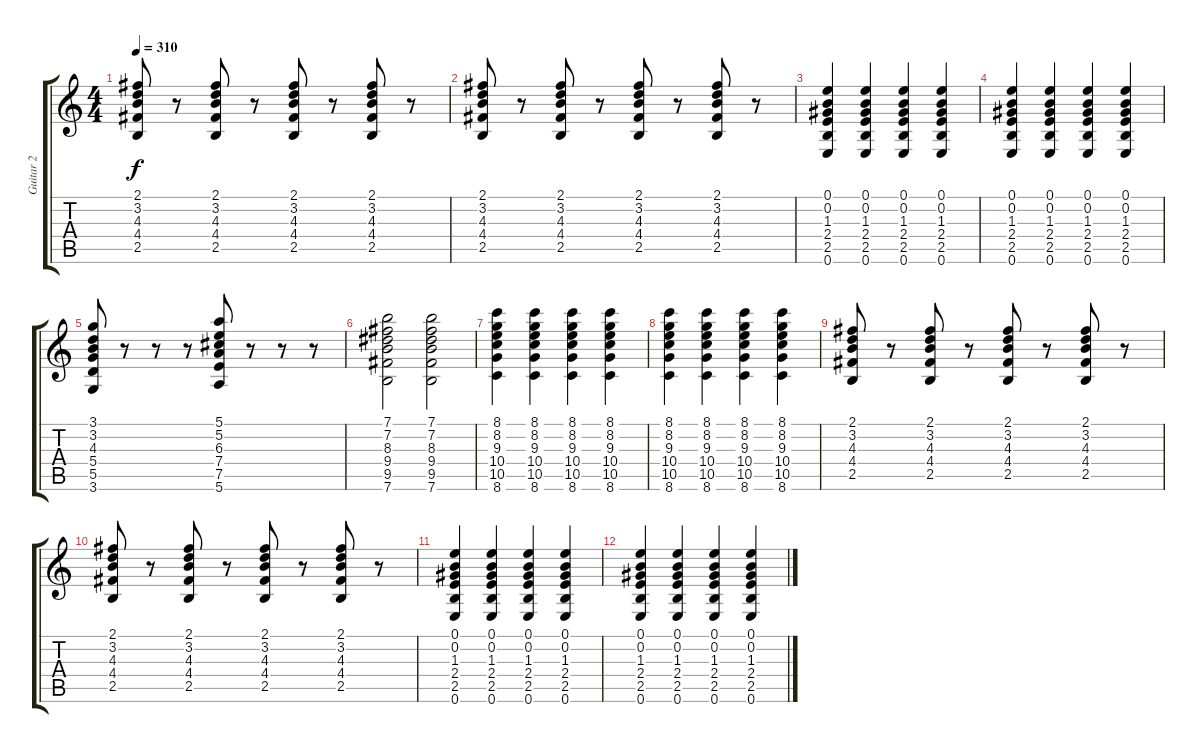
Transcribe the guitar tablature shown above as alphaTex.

\track ("Guitar 2" "Guitar 2") {instrument electricguitarjazz}
\staff {score tabs}
\tuning (E4 B3 G3 D3 A2 E2) {hide}
\ts (4 4)
\tempo 310
\clef g2
\ks c
(2.1 3.2 4.3 4.4 2.5).8{dy f} r.8 (2.1 3.2 4.3 4.4 2.5).8 r.8 (2.1 3.2 4.3 4.4 2.5).8 r.8 (2.1 3.2 4.3 4.4 2.5).8 r.8 |
(2.1 3.2 4.3 4.4 2.5).8 r.8 (2.1 3.2 4.3 4.4 2.5).8 r.8 (2.1 3.2 4.3 4.4 2.5).8 r.8 (2.1 3.2 4.3 4.4 2.5).8 r.8 |
(0.1 0.2 1.3 2.4 2.5 0.6).4 (0.1 0.2 1.3 2.4 2.5 0.6).4 (0.1 0.2 1.3 2.4 2.5 0.6).4 (0.1 0.2 1.3 2.4 2.5 0.6).4 |
(0.1 0.2 1.3 2.4 2.5 0.6).4 (0.1 0.2 1.3 2.4 2.5 0.6).4 (0.1 0.2 1.3 2.4 2.5 0.6).4 (0.1 0.2 1.3 2.4 2.5 0.6).4 |
(3.1 3.2 4.3 5.4 5.5 3.6).8 r.8 r.8 r.8 (5.1 5.2 6.3 7.4 7.5 5.6).8 r.8 r.8 r.8 |
(7.1 7.2 8.3 9.4 9.5 7.6).2 (7.1 7.2 8.3 9.4 9.5 7.6).2 |
(8.1 8.2 9.3 10.4 10.5 8.6).4 (8.1 8.2 9.3 10.4 10.5 8.6).4 (8.1 8.2 9.3 10.4 10.5 8.6).4 (8.1 8.2 9.3 10.4 10.5 8.6).4 |
(8.1 8.2 9.3 10.4 10.5 8.6).4 (8.1 8.2 9.3 10.4 10.5 8.6).4 (8.1 8.2 9.3 10.4 10.5 8.6).4 (8.1 8.2 9.3 10.4 10.5 8.6).4 |
(2.1 3.2 4.3 4.4 2.5).8 r.8 (2.1 3.2 4.3 4.4 2.5).8 r.8 (2.1 3.2 4.3 4.4 2.5).8 r.8 (2.1 3.2 4.3 4.4 2.5).8 r.8 |
(2.1 3.2 4.3 4.4 2.5).8 r.8 (2.1 3.2 4.3 4.4 2.5).8 r.8 (2.1 3.2 4.3 4.4 2.5).8 r.8 (2.1 3.2 4.3 4.4 2.5).8 r.8 |
(0.1 0.2 1.3 2.4 2.5 0.6).4 (0.1 0.2 1.3 2.4 2.5 0.6).4 (0.1 0.2 1.3 2.4 2.5 0.6).4 (0.1 0.2 1.3 2.4 2.5 0.6).4 |
(0.1 0.2 1.3 2.4 2.5 0.6).4 (0.1 0.2 1.3 2.4 2.5 0.6).4 (0.1 0.2 1.3 2.4 2.5 0.6).4 (0.1 0.2 1.3 2.4 2.5 0.6).4
